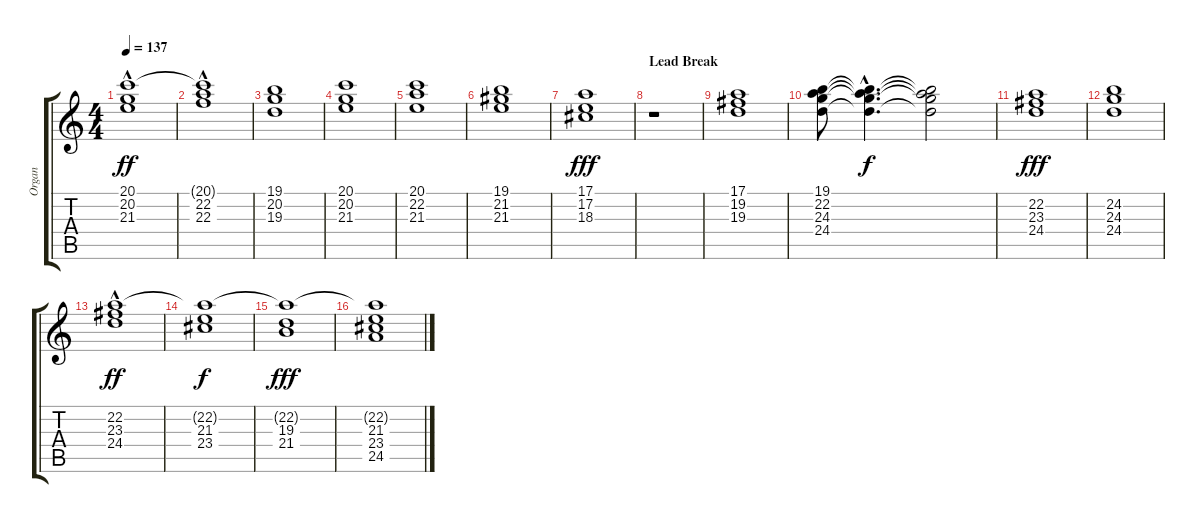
\track ("Organ" "Organ") {instrument rockorgan}
\staff {score tabs}
\tuning (E4 B3 G3 D3 A2 E2) {hide}
\ts (4 4)
\tempo 137
\clef g2
\ks c
(20.1 20.2 21.3{hac}).1{dy ff} |
(20.1{t} 22.2 22.3{hac}).1 |
(19.1 20.2 19.3).1 |
(20.1 20.2 21.3).1 |
(20.1 22.2 21.3).1 |
(19.1 21.2 21.3).1 |
(17.1 17.2 18.3).1{dy fff} |
\section ("" "Lead Break")
r.1 |
(17.1 19.2 19.3).1 |
(19.1 22.2 24.3 24.4).8 (19.1{hac t} 22.2{t} 24.3{hac t} 24.4{hac t}).4{d dy f} (19.1{t} 22.2{t} 24.3{t} 24.4{t}).2 |
(22.2 23.3 24.4).1{dy fff} |
(24.2 24.3 24.4).1 |
(22.2 23.3 24.4{hac}).1{dy ff} |
(22.2{t} 21.3 23.4).1{dy f} |
(22.2{t} 19.3 21.4).1{dy fff} |
(22.2{t} 21.3 23.4 24.5).1
